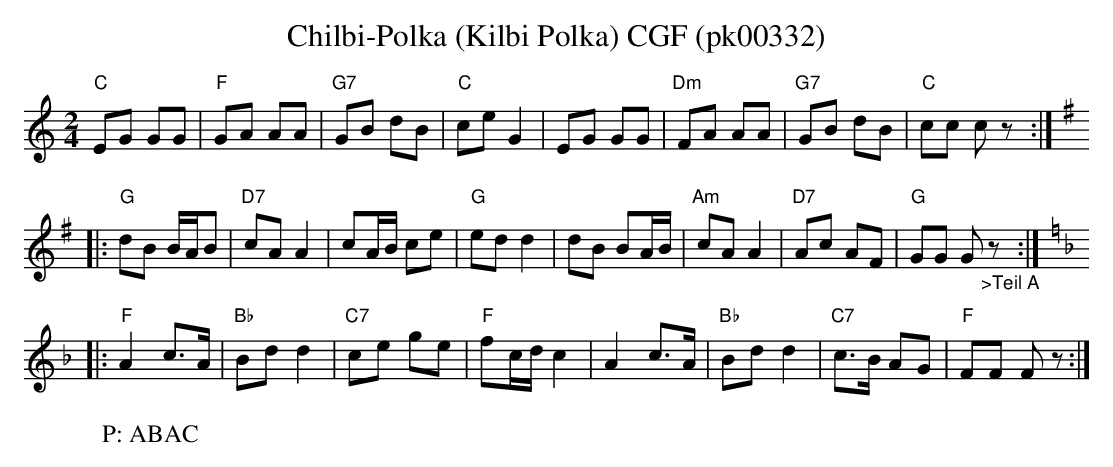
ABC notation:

X:1
T:Chilbi-Polka (Kilbi Polka) CGF (pk00332)
M:2/4
L:1/8
K:C transpose=3 %%MIDI gchordon
"C"EG GG | "F"GA AA | "G7"GB dB | "C"ceG2 | EG GG | "Dm"FA AA | \
"G7"GB dB | "C"cc cz :: [K:G]
"G"dB B/2A/2B | "D7"cAA2 | cA/2B/2 ce | "G"edd2 | \
dB BA/2B/2 | "Am"cAA2 | "D7"Ac AF | "G"GG G"_>Teil A"z:: [K:F]
"F"A2 c>A | "Bb"Bdd2 | \
"C7"ce ge | "F"fc/2d/2c2 | A2c>A | "Bb"Bdd2 | "C7"c>B AG | "F"FF Fz :|
W:P: ABAC
